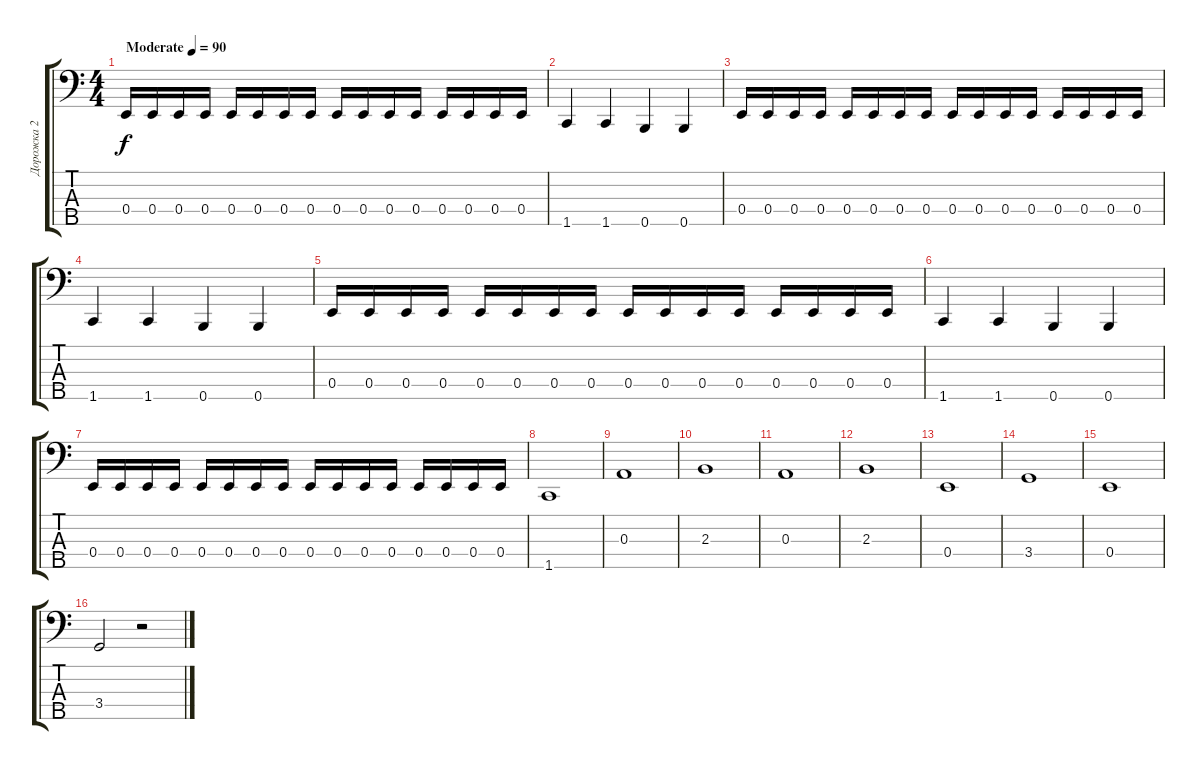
\track ("Дорожка 2" "Дорожка 2") {instrument electricbasspick}
\staff {score tabs}
\tuning (G2 D2 A1 E1 B0) {hide}
\ts (4 4)
\tempo (90 "Moderate")
\clef f4
\ks c
0.4.16{dy f instrument electricbasspick} 0.4.16 0.4.16 0.4.16 0.4.16 0.4.16 0.4.16 0.4.16 0.4.16 0.4.16 0.4.16 0.4.16 0.4.16 0.4.16 0.4.16 0.4.16 |
1.5.4 1.5.4 0.5.4 0.5.4 |
0.4.16 0.4.16 0.4.16 0.4.16 0.4.16 0.4.16 0.4.16 0.4.16 0.4.16 0.4.16 0.4.16 0.4.16 0.4.16 0.4.16 0.4.16 0.4.16 |
1.5.4 1.5.4 0.5.4 0.5.4 |
0.4.16 0.4.16 0.4.16 0.4.16 0.4.16 0.4.16 0.4.16 0.4.16 0.4.16 0.4.16 0.4.16 0.4.16 0.4.16 0.4.16 0.4.16 0.4.16 |
1.5.4 1.5.4 0.5.4 0.5.4 |
0.4.16 0.4.16 0.4.16 0.4.16 0.4.16 0.4.16 0.4.16 0.4.16 0.4.16 0.4.16 0.4.16 0.4.16 0.4.16 0.4.16 0.4.16 0.4.16 |
1.5.1 |
0.3.1 |
2.3.1 |
0.3.1 |
2.3.1 |
0.4.1 |
3.4.1 |
0.4.1 |
3.4.2 r.2
